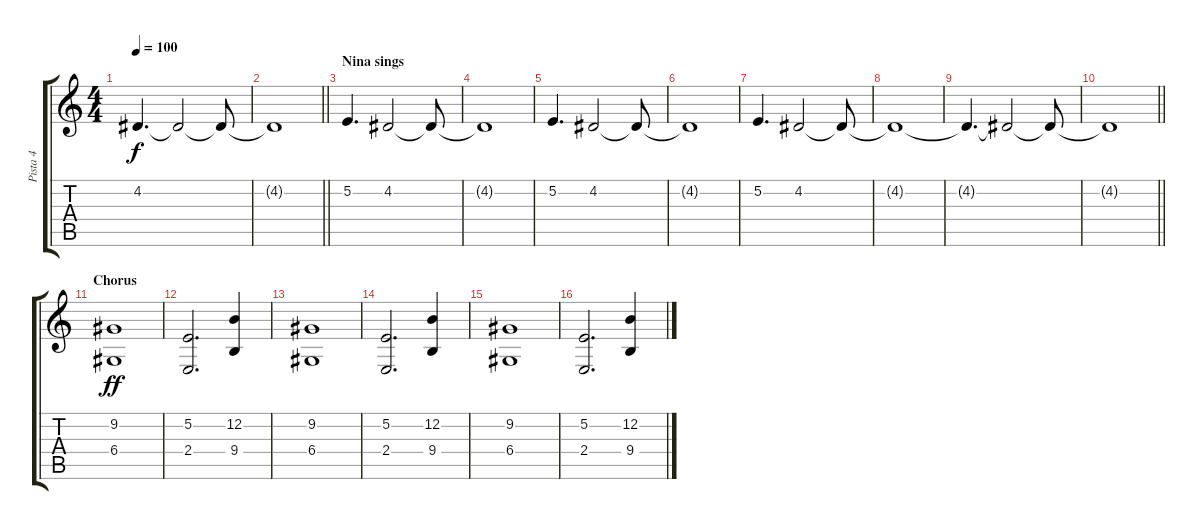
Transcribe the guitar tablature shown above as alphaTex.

\track ("Pista 4" "Pista 4") {instrument stringensemble1}
\staff {score tabs}
\tuning (E4 B3 G3 D3 A2 E2) {hide}
\ts (4 4)
\tempo 100
\clef g2
\ks c
4.2{t}.4{d dy f} 4.2{t}.2 4.2{t}.8 |
\barLineRight lightlight
4.2{t}.1 |
\section ("" "Nina sings")
5.2.4{d} 4.2.2 4.2{t}.8 |
4.2{t}.1 |
5.2.4{d} 4.2.2 4.2{t}.8 |
4.2{t}.1 |
5.2.4{d} 4.2.2 4.2{t}.8 |
4.2{t}.1 |
4.2{t}.4{d} 4.2{t}.2 4.2{t}.8 |
\barLineRight lightlight
4.2{t}.1 |
\section ("" "Chorus")
(9.2 6.4).1{dy ff} |
(5.2 2.4).2{d} (12.2 9.4).4 |
(9.2 6.4).1 |
(5.2 2.4).2{d} (12.2 9.4).4 |
(9.2 6.4).1 |
(5.2 2.4).2{d} (12.2 9.4).4
